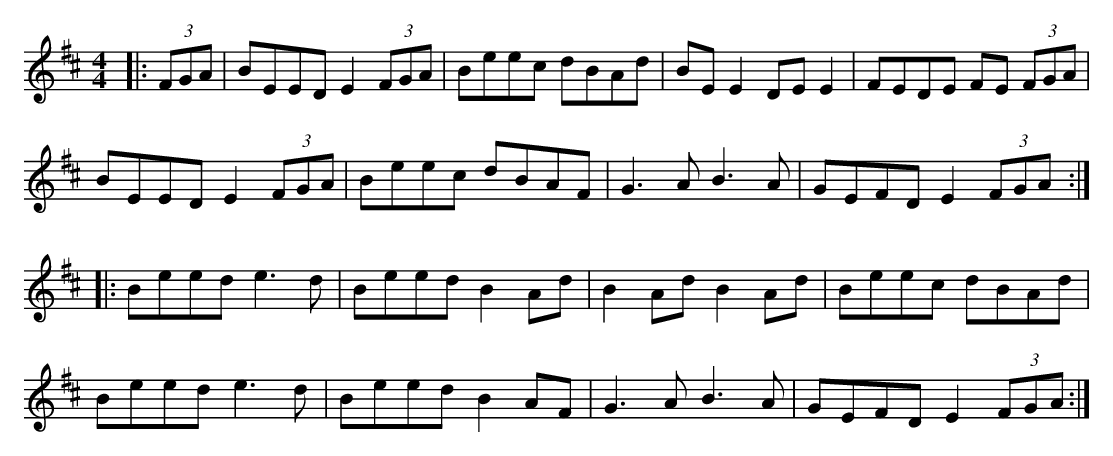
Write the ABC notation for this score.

X:1
M:4/4
K:Edor
|:(3FGA|BEED E2 (3FGA|Beec dBAd|BE E2 DE E2|FEDE FE (3FGA|
BEED E2 (3FGA|Beec dBAF|G3A B3A|GEFD E2 (3FGA:|
|:Beed e3d|Beed B2 Ad|B2 Ad B2 Ad|Beec dBAd|
Beed e3d|Beed B2 AF|G3A B3A|GEFD E2 (3FGA:|
